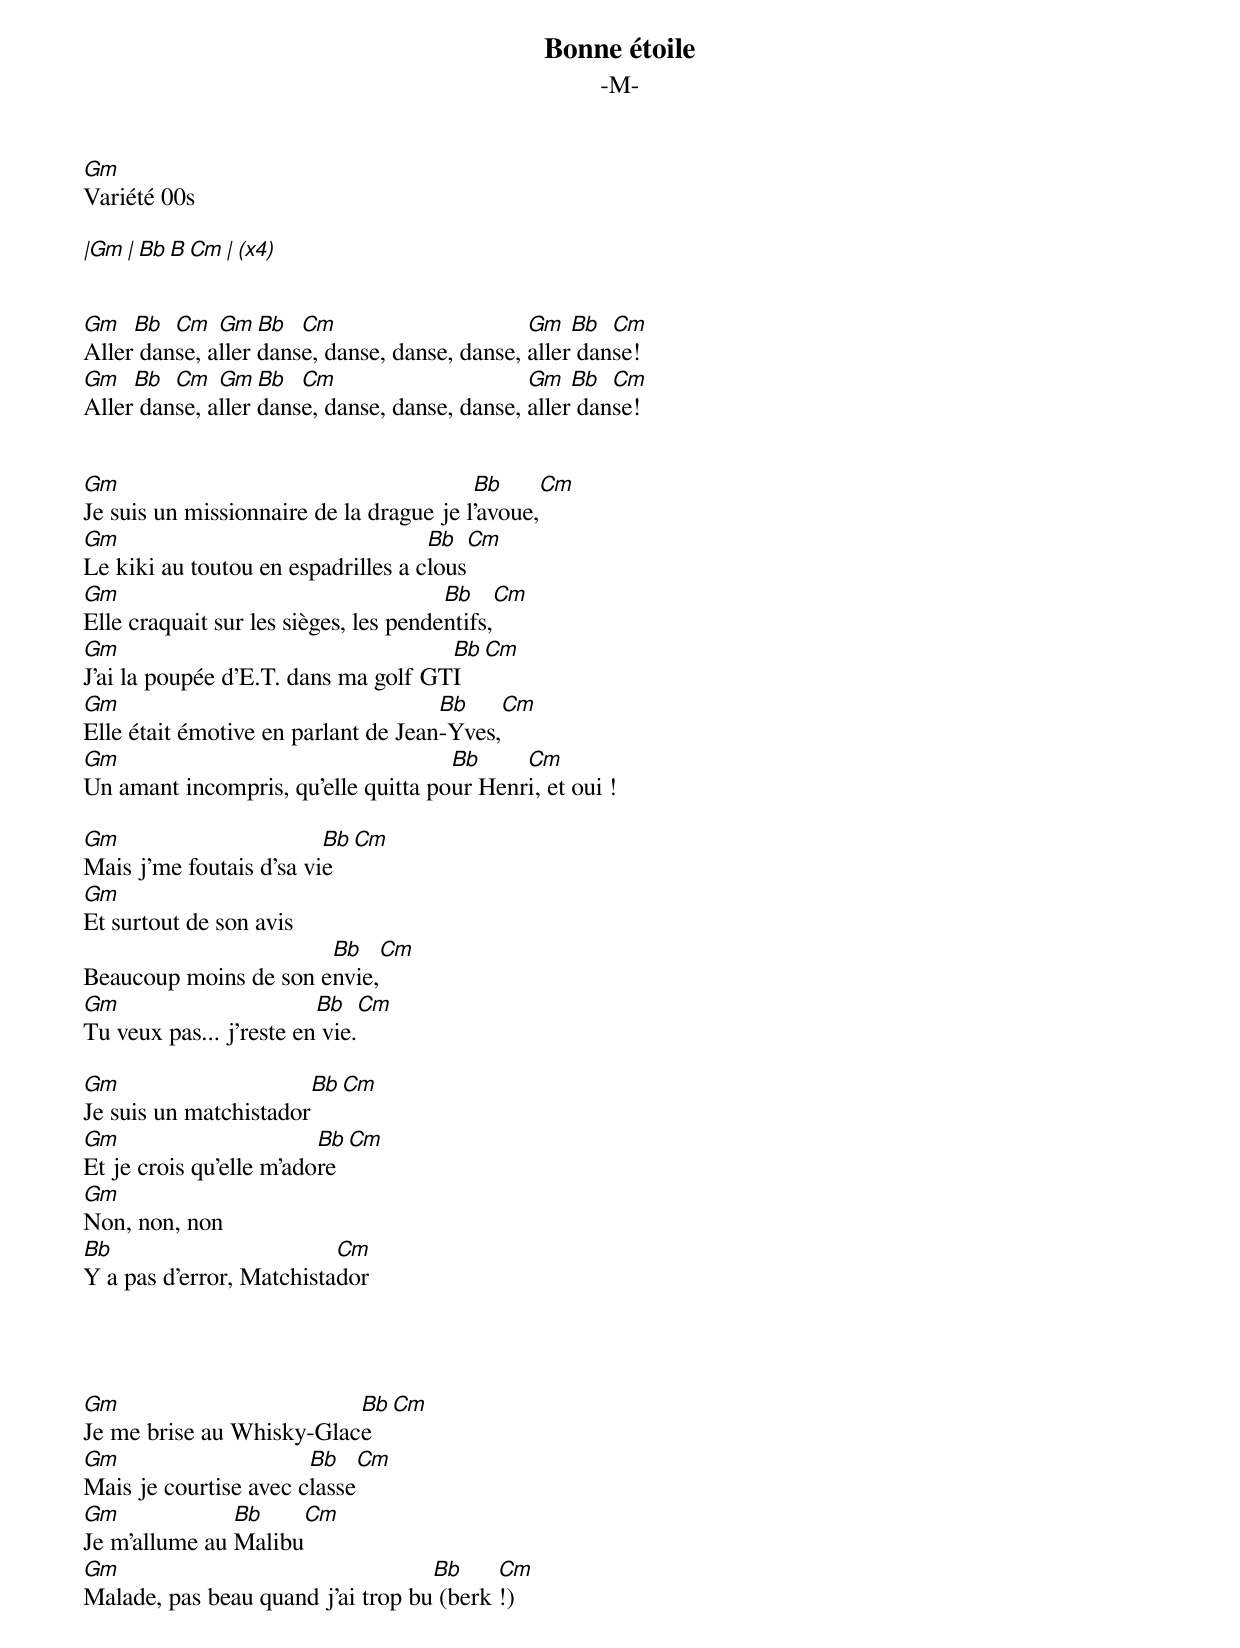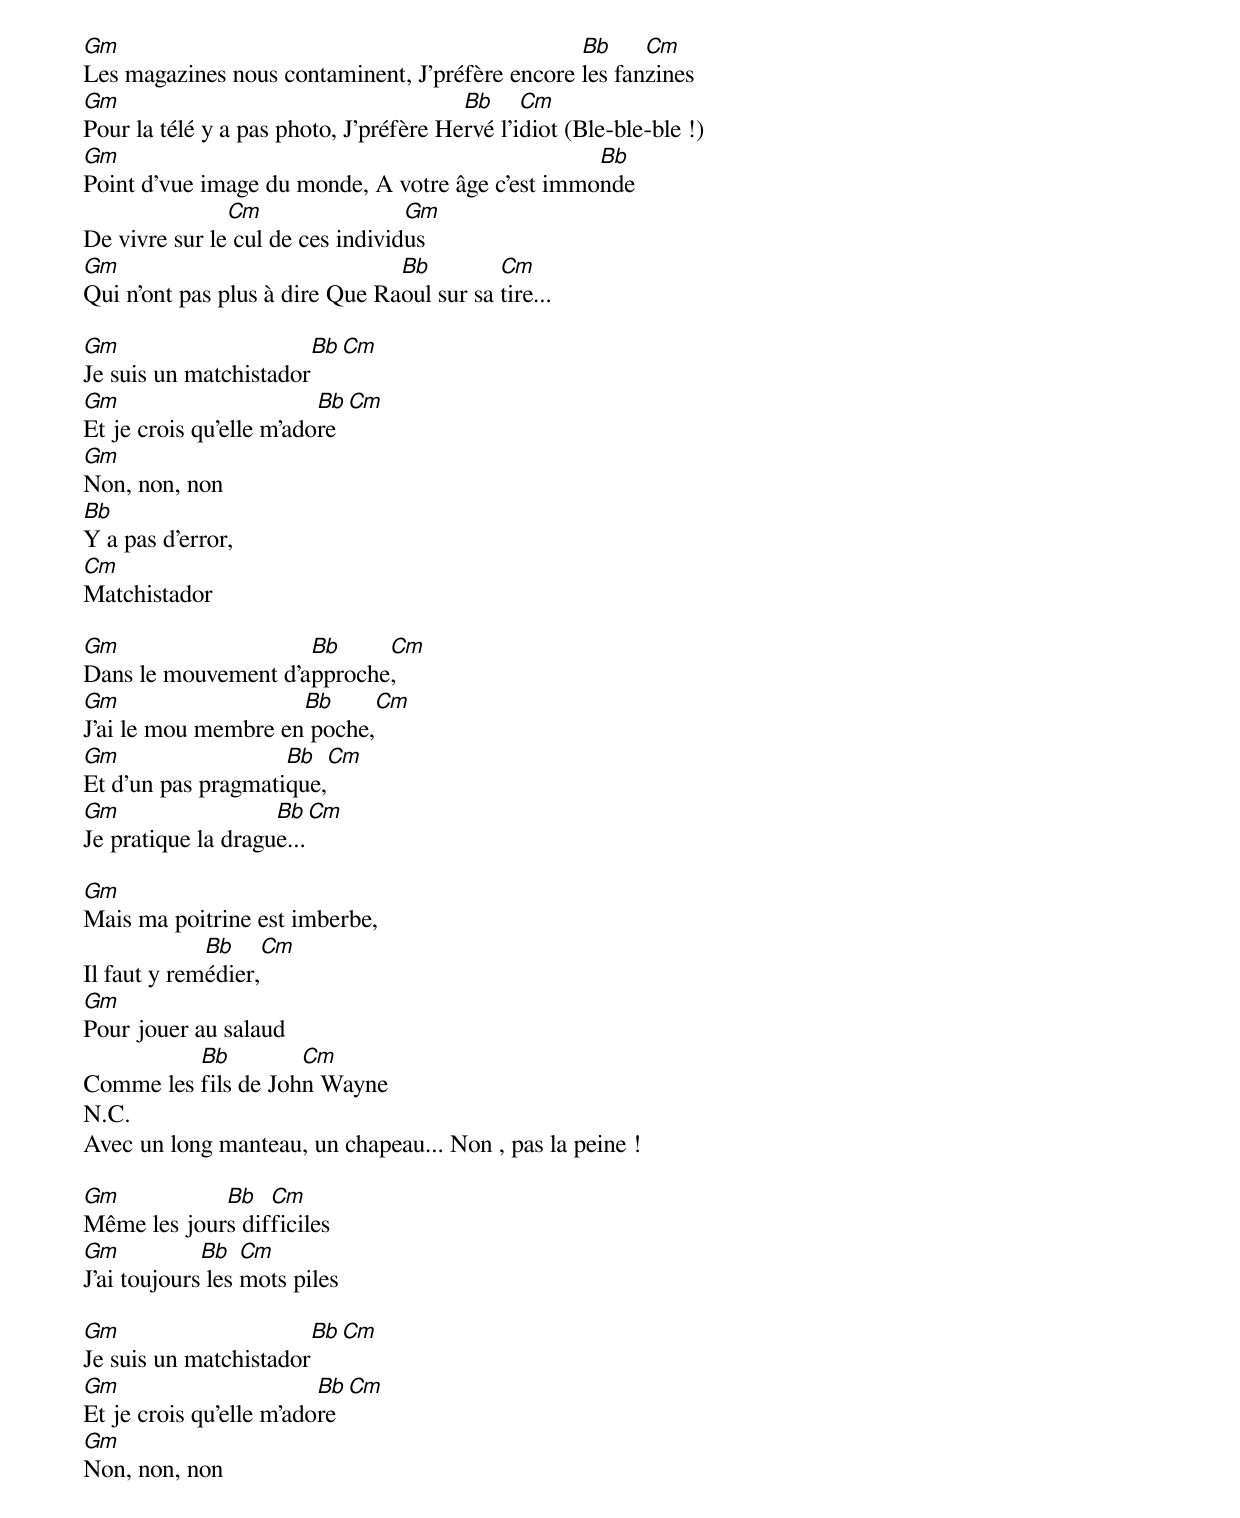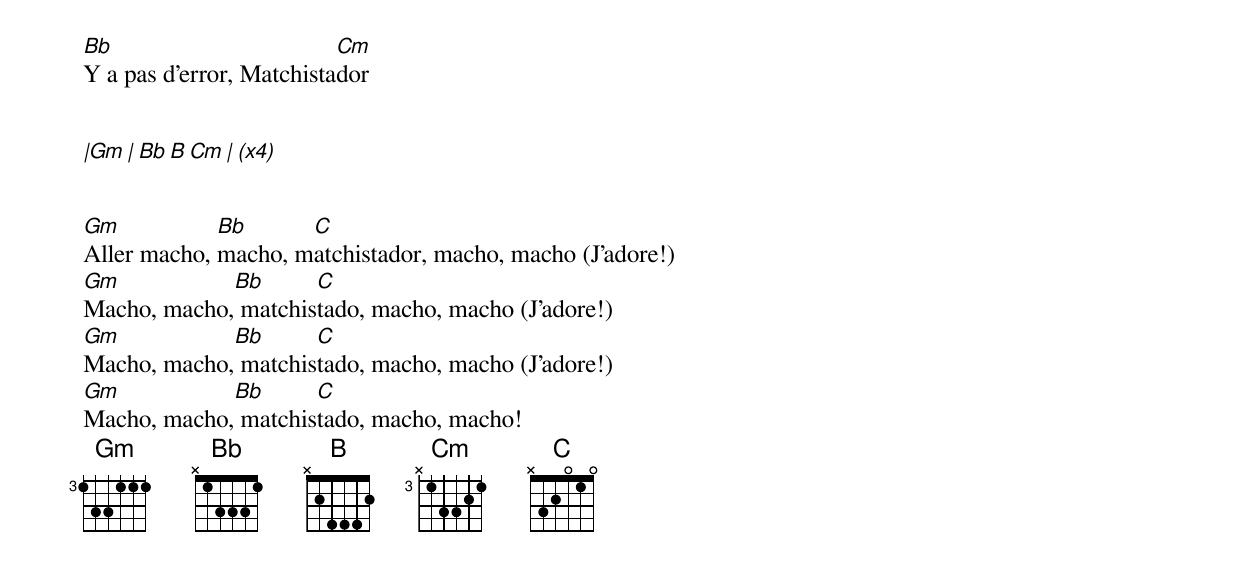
Bonne étoile
-M-
Gm
Variété 00s

|Gm        | Bb  B  Cm     | (x4)


Gm   Bb  Cm   Gm   Bb  Cm                      Gm   Bb  Cm
Aller danse, aller danse, danse, danse, danse, aller danse!
Gm   Bb  Cm   Gm   Bb  Cm                      Gm   Bb  Cm
Aller danse, aller danse, danse, danse, danse, aller danse!


Gm                                       Bb     Cm
Je suis un missionnaire de la drague je l'avoue,
Gm                                  Bb     Cm
Le kiki au toutou en espadrilles a clous
Gm                                     Bb     Cm
Elle craquait sur les sièges, les pendentifs,
Gm                                   Bb     Cm
J'ai la poupée d'E.T. dans ma golf GTI
Gm                                   Bb     Cm
Elle était émotive en parlant de Jean-Yves,
Gm                                   Bb     Cm
Un amant incompris, qu'elle quitta pour Henri, et oui !

Gm                       Bb     Cm
Mais j'me foutais d'sa vie
Gm
Et surtout de son avis
                       Bb     Cm
Beaucoup moins de son envie,
Gm                       Bb     Cm
Tu veux pas... j'reste en vie.

Gm                       Bb     Cm
Je suis un matchistador
Gm                       Bb     Cm
Et je crois qu'elle m'adore
Gm
Non, non, non
Bb                        Cm
Y a pas d'error, Matchistador




Gm                        Bb     Cm
Je me brise au Whisky-Glace
Gm                     Bb     Cm
Mais je courtise avec classe
Gm             Bb     Cm
Je m'allume au Malibu
Gm                                 Bb     Cm
Malade, pas beau quand j'ai trop bu (berk !)

Gm                                               Bb     Cm
Les magazines nous contaminent, J'préfère encore les fanzines
Gm                                      Bb     Cm
Pour la télé y a pas photo, J'préfère Hervé l'idiot (Ble-ble-ble !)
Gm                                                Bb
Point d'vue image du monde, A votre âge c'est immonde
               Cm                 Gm
De vivre sur le cul de ces individus
Gm                              Bb         Cm
Qui n'ont pas plus à dire Que Raoul sur sa tire...

Gm                       Bb     Cm
Je suis un matchistador
Gm                       Bb     Cm
Et je crois qu'elle m'adore
Gm
Non, non, non
Bb
Y a pas d'error,
Cm
Matchistador

Gm                   Bb     Cm
Dans le mouvement d'approche,
Gm                   Bb     Cm
J'ai le mou membre en poche,
Gm                  Bb     Cm
Et d'un pas pragmatique,
Gm                  Bb     Cm
Je pratique la drague...

Gm
Mais ma poitrine est imberbe,
             Bb    Cm
Il faut y remédier,
Gm
Pour jouer au salaud
          Bb         Cm
Comme les fils de John Wayne
N.C.
Avec un long manteau, un chapeau... Non , pas la peine !

Gm           Bb   Cm
Même les jours difficiles
Gm           Bb   Cm
J'ai toujours les mots piles

Gm                       Bb     Cm
Je suis un matchistador
Gm                       Bb     Cm
Et je crois qu'elle m'adore
Gm
Non, non, non
Bb                        Cm
Y a pas d'error, Matchistador


|Gm        | Bb  B  Cm     | (x4)


Gm           Bb      C
Aller macho, macho, matchistador, macho, macho (J'adore!)
Gm           Bb      C
Macho, macho, matchistado, macho, macho (J'adore!)
Gm           Bb      C
Macho, macho, matchistado, macho, macho (J'adore!)
Gm           Bb      C
Macho, macho, matchistado, macho, macho!
